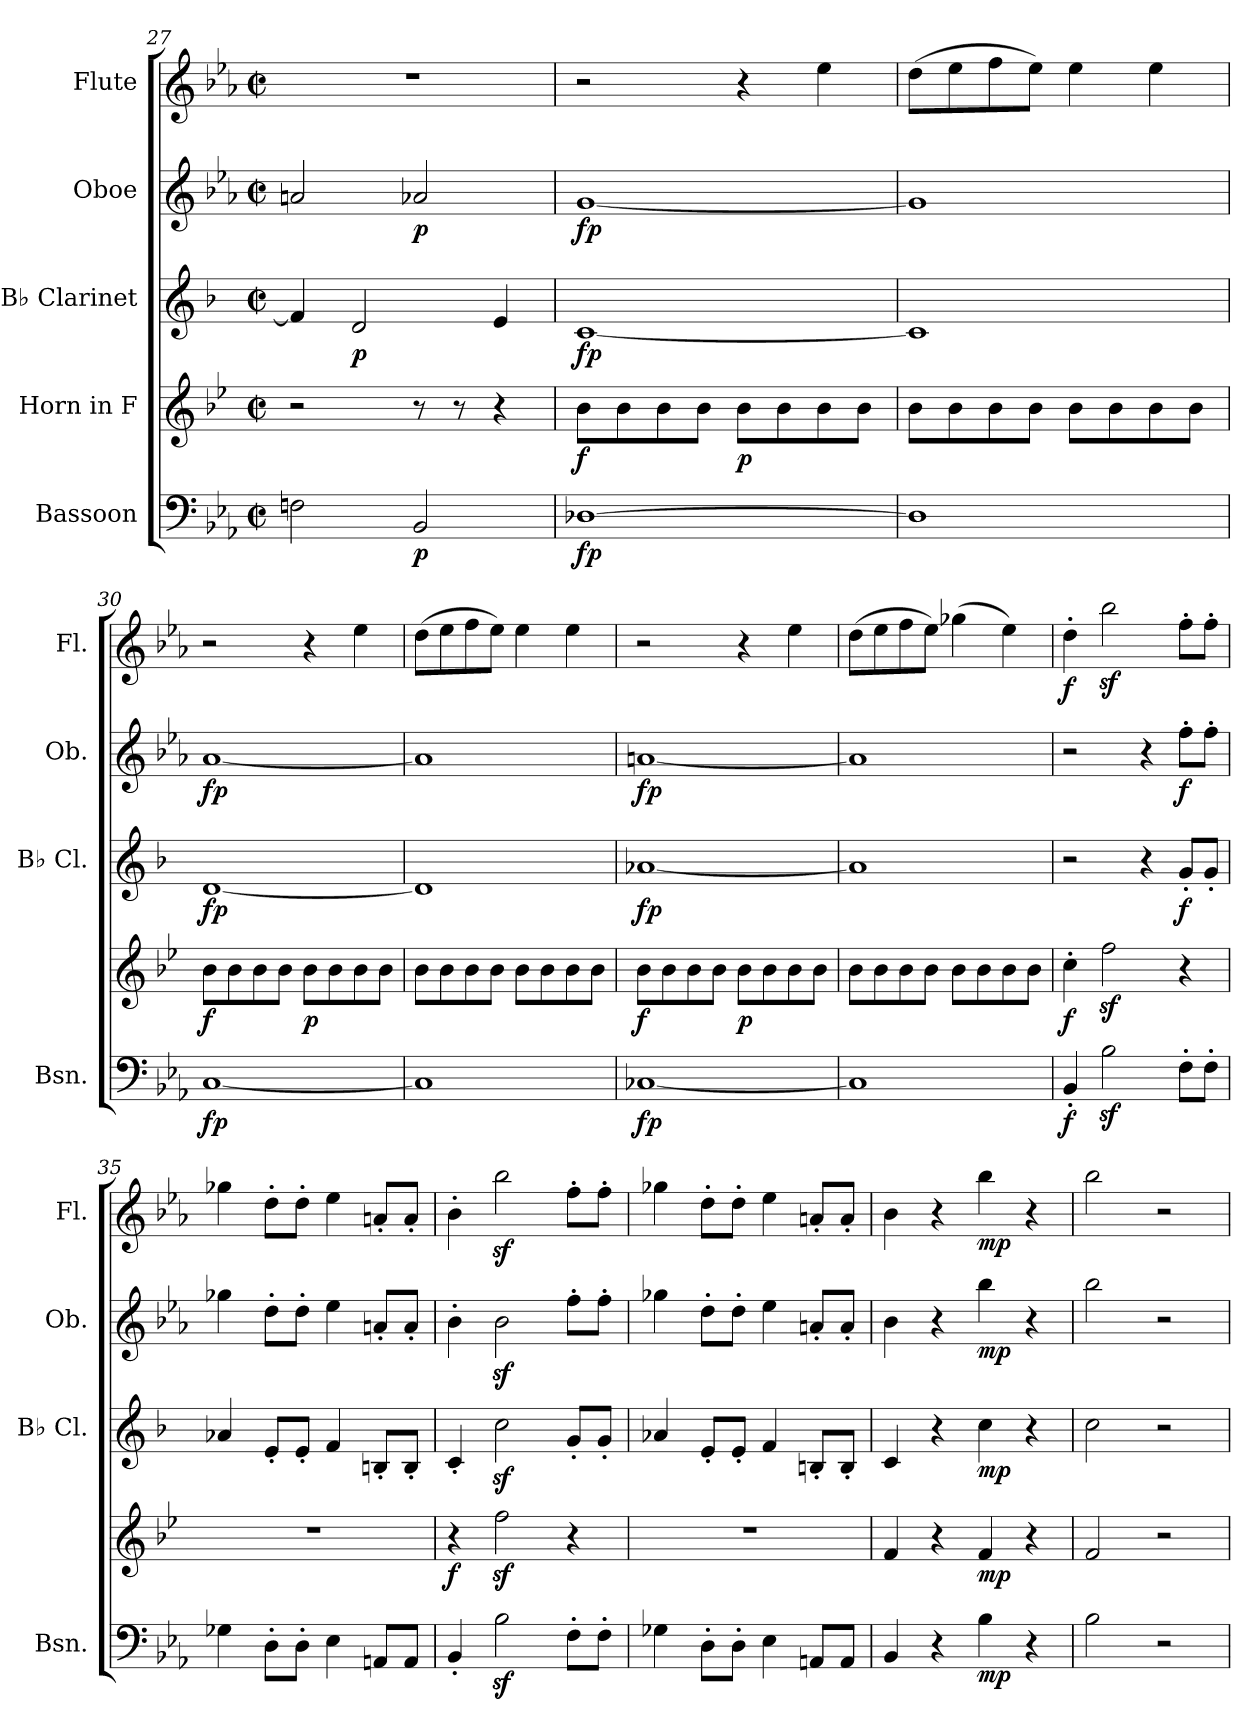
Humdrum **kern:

**kern	**dynam	**kern	**dynam	**kern	**dynam	**kern	**dynam	**kern	**dynam
*part5	*part5	*part4	*part4	*part3	*part3	*part2	*part2	*part1	*part1
*staff5	*staff5	*staff4	*staff4	*staff3	*staff3	*staff2	*staff2	*staff1	*staff1
*I"Bassoon	*	*I"Horn in F	*	*I"B♭ Clarinet	*	*I"Oboe	*	*I"Flute	*
*I'Bsn.	*	*	*	*I'B♭ Cl.	*	*I'Ob.	*	*I'Fl.	*
*clefF4	*	*clefG2	*	*clefG2	*	*clefG2	*	*clefG2	*
*	*	*ITrd4c7	*	*ITrd1c2	*	*	*	*	*
*k[b-e-a-]	*	*k[b-e-a-]	*	*k[b-e-a-]	*	*k[b-e-a-]	*	*k[b-e-a-]	*
*M2/2	*	*M2/2	*	*M2/2	*	*M2/2	*	*M2/2	*
*met(c|)	*	*met(c|)	*	*met(c|)	*	*met(c|)	*	*met(c|)	*
=27	=27	=27	=27	=27	=27	=27	=27	=27	=27
2Fn\	.	2r	.	4e-/]	.	2an/	.	1r	.
!	!	!	!	!	!LO:DY:b	!	!	!	!
.	.	.	.	2c/	p	.	.	.	.
!	!LO:DY:b	!	!	!	!	!	!LO:DY:b	!	!
2BB-/	p	8r	.	.	.	2a-X/	p	.	.
.	.	8r	.	.	.	.	.	.	.
.	.	4r	.	4d/	.	.	.	.	.
!!LO:PB:g=z
=28	=28	=28	=28	=28	=28	=28	=28	=28	=28
!	!LO:DY:b	!	!LO:DY:b	!	!LO:DY:b	!	!LO:DY:b	!	!
[1D-X	fp	8e-\L	f	[1B-	fp	[1g	fp	2r	.
.	.	8e-\	.	.	.	.	.	.	.
.	.	8e-\	.	.	.	.	.	.	.
.	.	8e-\J	.	.	.	.	.	.	.
!	!	!	!LO:DY:b	!	!	!	!	!	!
.	.	8e-\L	p	.	.	.	.	4r	.
.	.	8e-\	.	.	.	.	.	.	.
!	!	!	!	!	!	!	!	!	!LO:DY:b
!	!	!	!	!	!	!	!	!	!LO:DY:n=1:b
.	.	8e-\	.	.	.	.	.	4ee-\	p f
.	.	8e-\J	.	.	.	.	.	.	.
=29	=29	=29	=29	=29	=29	=29	=29	=29	=29
1D-]	.	8e-\L	.	1B-]	.	1g]	.	(>8dd\L	.
.	.	8e-\	.	.	.	.	.	8ee-\	.
.	.	8e-\	.	.	.	.	.	8ff\	.
.	.	8e-\J	.	.	.	.	.	8ee-\J)	.
.	.	8e-\L	.	.	.	.	.	4ee-\	.
.	.	8e-\	.	.	.	.	.	.	.
.	.	8e-\	.	.	.	.	.	4ee-\	.
.	.	8e-\J	.	.	.	.	.	.	.
=30	=30	=30	=30	=30	=30	=30	=30	=30	=30
!	!LO:DY:b	!	!LO:DY:b	!	!LO:DY:b	!	!LO:DY:b	!	!
[1C	fp	8e-\L	f	[1c	fp	[1a-	fp	2r	.
.	.	8e-\	.	.	.	.	.	.	.
.	.	8e-\	.	.	.	.	.	.	.
.	.	8e-\J	.	.	.	.	.	.	.
!	!	!	!LO:DY:b	!	!	!	!	!	!
.	.	8e-\L	p	.	.	.	.	4r	.
.	.	8e-\	.	.	.	.	.	.	.
!	!	!	!	!	!	!	!	!	!LO:DY:b
!	!	!	!	!	!	!	!	!	!LO:DY:n=1:b
.	.	8e-\	.	.	.	.	.	4ee-\	p f
.	.	8e-\J	.	.	.	.	.	.	.
=31	=31	=31	=31	=31	=31	=31	=31	=31	=31
1C]	.	8e-\L	.	1c]	.	1a-]	.	(>8dd\L	.
.	.	8e-\	.	.	.	.	.	8ee-\	.
.	.	8e-\	.	.	.	.	.	8ff\	.
.	.	8e-\J	.	.	.	.	.	8ee-\J)	.
.	.	8e-\L	.	.	.	.	.	4ee-\	.
.	.	8e-\	.	.	.	.	.	.	.
.	.	8e-\	.	.	.	.	.	4ee-\	.
.	.	8e-\J	.	.	.	.	.	.	.
=32	=32	=32	=32	=32	=32	=32	=32	=32	=32
!	!LO:DY:b	!	!LO:DY:b	!	!LO:DY:b	!	!LO:DY:b	!	!
[1C-X	fp	8e-\L	f	[1g-X	fp	[1an	fp	2r	.
.	.	8e-\	.	.	.	.	.	.	.
.	.	8e-\	.	.	.	.	.	.	.
.	.	8e-\J	.	.	.	.	.	.	.
!	!	!	!LO:DY:b	!	!	!	!	!	!
.	.	8e-\L	p	.	.	.	.	4r	.
.	.	8e-\	.	.	.	.	.	.	.
!	!	!	!	!	!	!	!	!	!LO:DY:b
!	!	!	!	!	!	!	!	!	!LO:DY:n=1:b
.	.	8e-\	.	.	.	.	.	4ee-\	p f
.	.	8e-\J	.	.	.	.	.	.	.
!!LO:LB:g=z
=33	=33	=33	=33	=33	=33	=33	=33	=33	=33
1C-]	.	8e-\L	.	1g-]	.	1a]	.	(>8dd\L	.
.	.	8e-\	.	.	.	.	.	8ee-\	.
.	.	8e-\	.	.	.	.	.	8ff\	.
.	.	8e-\J	.	.	.	.	.	8ee-\J)	.
.	.	8e-\L	.	.	.	.	.	(>4gg-X\	.
.	.	8e-\	.	.	.	.	.	.	.
.	.	8e-\	.	.	.	.	.	4ee-\)	.
.	.	8e-\J	.	.	.	.	.	.	.
=34	=34	=34	=34	=34	=34	=34	=34	=34	=34
!	!LO:DY:b	!	!LO:DY:b	!	!	!	!	!	!LO:DY:b
4BB-'/	f	4f'\	f	2r	.	2r	.	4dd'\	f
2B-z<\	.	2b-z<\	.	.	.	.	.	2bb-z<\	.
.	.	.	.	4r	.	4r	.	.	.
!	!	!	!	!	!LO:DY:b	!	!LO:DY:b	!	!
8F'\L	.	4r	.	8f'/L	f	8ff'\L	f	8ff'\L	.
8F'\J	.	.	.	8f'/J	.	8ff'\J	.	8ff'\J	.
=35	=35	=35	=35	=35	=35	=35	=35	=35	=35
4G-X\	.	1r	.	4g-X/	.	4gg-X\	.	4gg-X\	.
8D'\L	.	.	.	8d'/L	.	8dd'\L	.	8dd'\L	.
8D'\J	.	.	.	8d'/J	.	8dd'\J	.	8dd'\J	.
4E-\	.	.	.	4e-/	.	4ee-\	.	4ee-\	.
8AAn/L	.	.	.	8An'/L	.	8an'/L	.	8an'/L	.
8AA/J	.	.	.	8A'/J	.	8a'/J	.	8a'/J	.
=36	=36	=36	=36	=36	=36	=36	=36	=36	=36
!	!	!	!LO:DY:b	!	!	!	!	!	!
4BB-'/	.	4r	f	4B-'/	.	4b-'\	.	4b-'\	.
2B-z<\	.	2b-z<\	.	2b-z<\	.	2b-z<\	.	2bb-z<\	.
8F'\L	.	4r	.	8f'/L	.	8ff'\L	.	8ff'\L	.
8F'\J	.	.	.	8f'/J	.	8ff'\J	.	8ff'\J	.
=37	=37	=37	=37	=37	=37	=37	=37	=37	=37
4G-X\	.	1r	.	4g-X/	.	4gg-X\	.	4gg-X\	.
8D'\L	.	.	.	8d'/L	.	8dd'\L	.	8dd'\L	.
8D'\J	.	.	.	8d'/J	.	8dd'\J	.	8dd'\J	.
4E-\	.	.	.	4e-/	.	4ee-\	.	4ee-\	.
8AAn/L	.	.	.	8An'/L	.	8an'/L	.	8an'/L	.
8AA/J	.	.	.	8A'/J	.	8a'/J	.	8a'/J	.
=38	=38	=38	=38	=38	=38	=38	=38	=38	=38
4BB-/	.	4B-/	.	4B-/	.	4b-\	.	4b-\	.
4r	.	4r	.	4r	.	4r	.	4r	.
!	!LO:DY:b	!	!LO:DY:b	!	!LO:DY:b	!	!LO:DY:b	!	!LO:DY:b
4B-\	mp	4B-/	mp	4b-\	mp	4bb-\	mp	4bb-\	mp
4r	.	4r	.	4r	.	4r	.	4r	.
=39	=39	=39	=39	=39	=39	=39	=39	=39	=39
2B-\	.	2B-/	.	2b-\	.	2bb-\	.	2bb-\	.
2r	.	2r	.	2r	.	2r	.	2r	.
=	=	=	=	=	=	=	=	=	=
*-	*-	*-	*-	*-	*-	*-	*-	*-	*-
